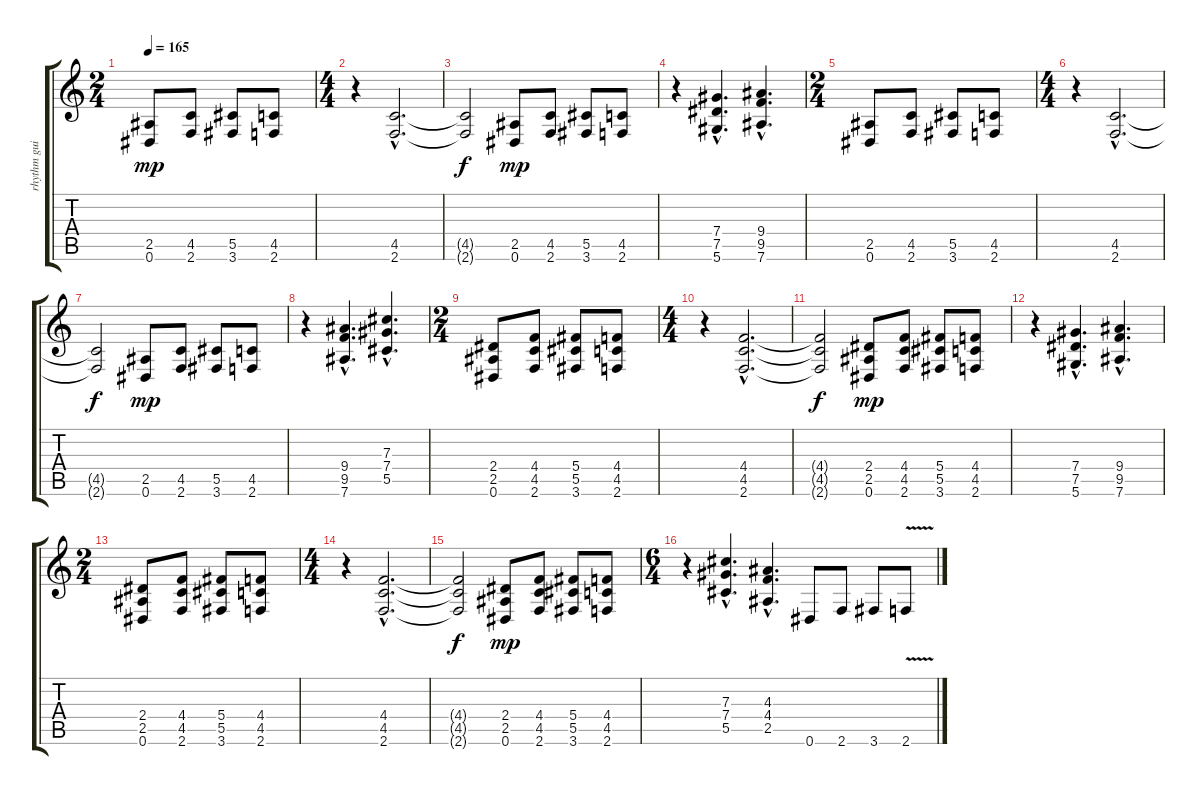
\track ("rhythm guitar II" "rhythm gui") {instrument distortionguitar}
\staff {score tabs}
\tuning (Eb4 Bb3 Gb3 Db3 Ab2 Eb2) {hide}
\ts (2 4)
\tempo 165
\clef g2
\ks c
(2.5 0.6).8{dy mp instrument distortionguitar} (4.5 2.6).8 (5.5 3.6).8 (4.5 2.6).8 |
\ts (4 4)
r.4 (4.5{hac} 2.6{hac}).2{d} |
(4.5{t} 2.6{t}).2{dy f} (2.5 0.6).8{dy mp} (4.5 2.6).8 (5.5 3.6).8 (4.5 2.6).8 |
r.4 (7.4{hac} 7.5{hac} 5.6{hac}).4{d} (9.4{hac} 9.5{hac} 7.6{hac}).4{d} |
\ts (2 4)
(2.5 0.6).8 (4.5 2.6).8 (5.5 3.6).8 (4.5 2.6).8 |
\ts (4 4)
r.4 (4.5{hac} 2.6{hac}).2{d} |
(4.5{t} 2.6{t}).2{dy f} (2.5 0.6).8{dy mp} (4.5 2.6).8 (5.5 3.6).8 (4.5 2.6).8 |
r.4 (9.4{hac} 9.5{hac} 7.6{hac}).4{d} (7.3{hac} 7.4{hac} 5.5{hac}).4{d} |
\ts (2 4)
(2.4 2.5 0.6).8 (4.4 4.5 2.6).8 (5.4 5.5 3.6).8 (4.4 4.5 2.6).8 |
\ts (4 4)
r.4 (4.4{hac} 4.5{hac} 2.6{hac}).2{d} |
(4.4{t} 4.5{t} 2.6{t}).2{dy f} (2.4 2.5 0.6).8{dy mp} (4.4 4.5 2.6).8 (5.4 5.5 3.6).8 (4.4 4.5 2.6).8 |
r.4 (7.4{hac} 7.5{hac} 5.6{hac}).4{d} (9.4{hac} 9.5{hac} 7.6{hac}).4{d} |
\ts (2 4)
(2.4 2.5 0.6).8 (4.4 4.5 2.6).8 (5.4 5.5 3.6).8 (4.4 4.5 2.6).8 |
\ts (4 4)
r.4 (4.4{hac} 4.5{hac} 2.6{hac}).2{d} |
(4.4{t} 4.5{t} 2.6{t}).2{dy f} (2.4 2.5 0.6).8{dy mp} (4.4 4.5 2.6).8 (5.4 5.5 3.6).8 (4.4 4.5 2.6).8 |
\ts (6 4)
r.4 (7.3{hac} 7.4{hac} 5.5{hac}).4{d} (4.3{hac} 4.4{hac} 2.5{hac}).4{d} 0.6.8 2.6.8 3.6.8 2.6{v}.8
